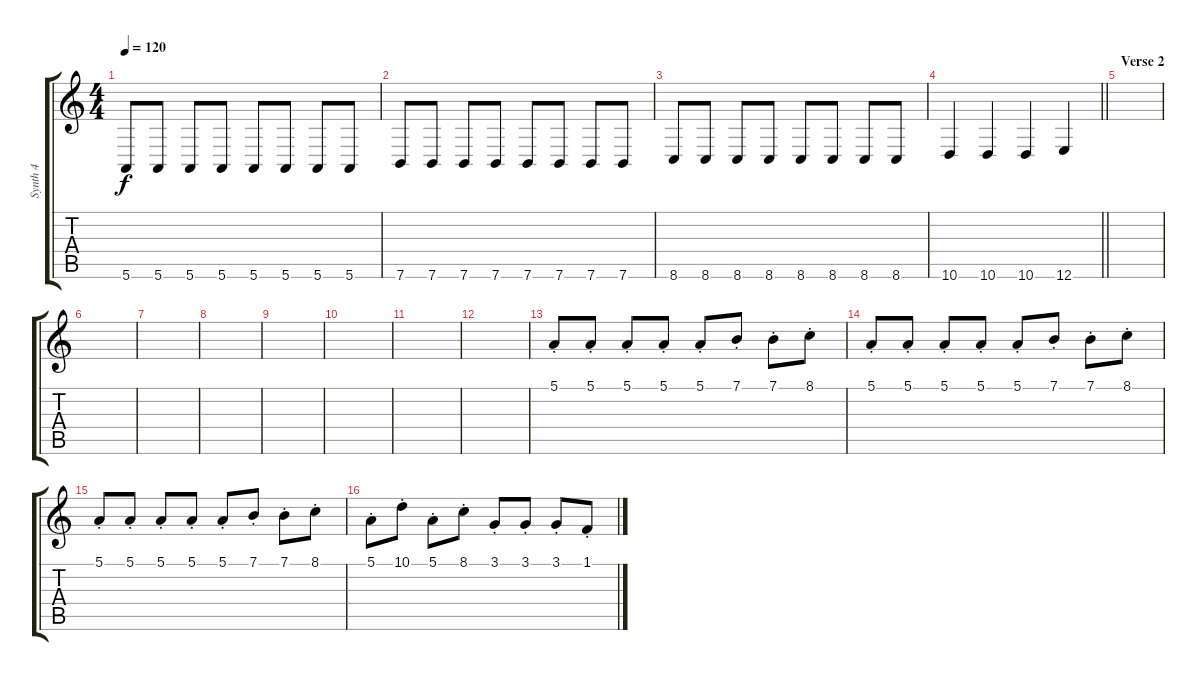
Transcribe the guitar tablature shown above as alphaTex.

\track ("Synth 4" "Synth 4") {instrument lead2sawtooth}
\staff {score tabs}
\tuning (E4 B3 G3 D3 A2 E2) {hide}
\ts (4 4)
\tempo 120
\clef g2
\ks c
5.6.8{dy f} 5.6.8 5.6.8 5.6.8 5.6.8 5.6.8 5.6.8 5.6.8 |
7.6.8 7.6.8 7.6.8 7.6.8 7.6.8 7.6.8 7.6.8 7.6.8 |
8.6.8 8.6.8 8.6.8 8.6.8 8.6.8 8.6.8 8.6.8 8.6.8 |
\barLineRight lightlight
10.6.4 10.6.4 10.6.4 12.6.4 |
\section ("" "Verse 2")
|
|
|
|
|
|
|
|
5.1{st}.8 5.1{st}.8 5.1{st}.8 5.1{st}.8 5.1{st}.8 7.1{st}.8 7.1{st}.8 8.1{st}.8 |
5.1{st}.8 5.1{st}.8 5.1{st}.8 5.1{st}.8 5.1{st}.8 7.1{st}.8 7.1{st}.8 8.1{st}.8 |
5.1{st}.8 5.1{st}.8 5.1{st}.8 5.1{st}.8 5.1{st}.8 7.1{st}.8 7.1{st}.8 8.1{st}.8 |
5.1{st}.8 10.1{st}.8 5.1{st}.8 8.1{st}.8 3.1{st}.8 3.1{st}.8 3.1{st}.8 1.1{st}.8
